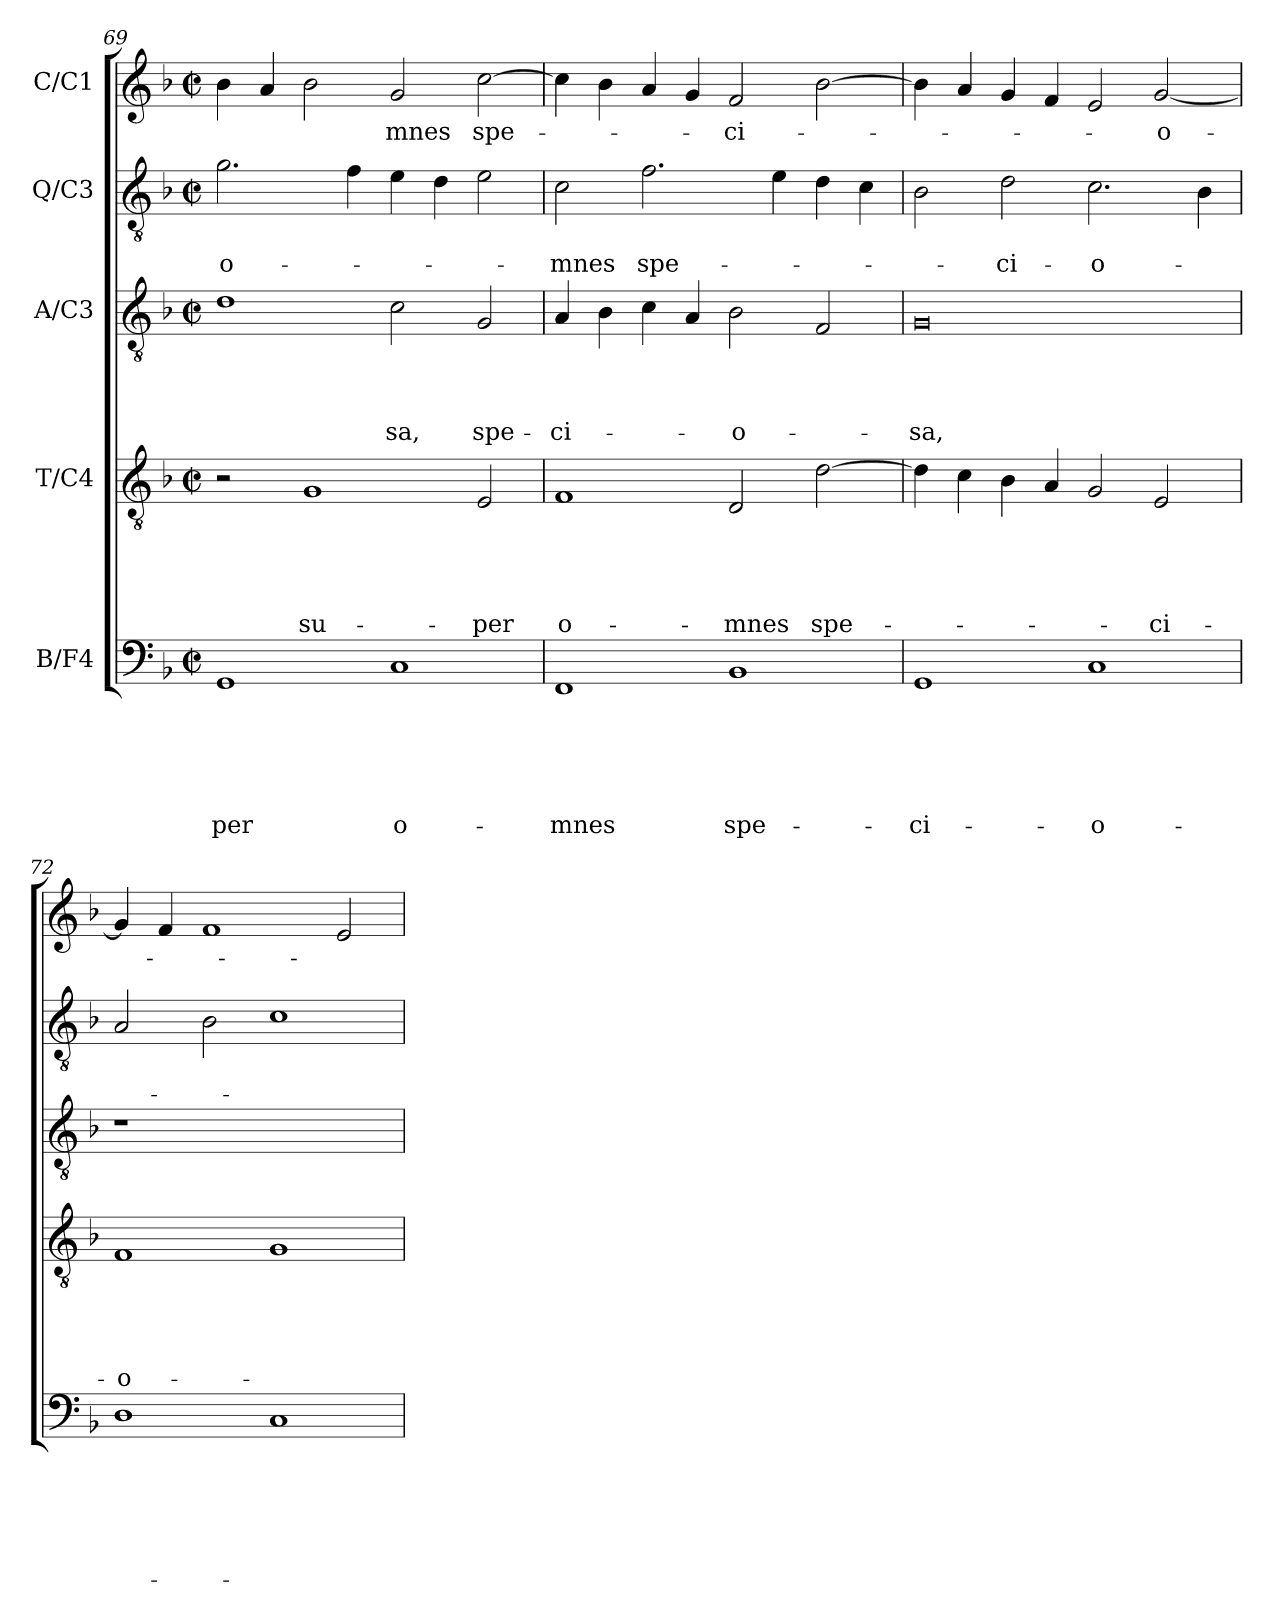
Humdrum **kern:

**kern	**text	**text	**text	**text	**text	**text	**kern	**text	**text	**text	**text	**text	**kern	**text	**text	**text	**text	**kern	**text	**text	**kern	**text
*part5	*part5	*part5	*part5	*part5	*part5	*part5	*part4	*part4	*part4	*part4	*part4	*part4	*part3	*part3	*part3	*part3	*part3	*part2	*part2	*part2	*part1	*part1
*staff5	*staff5	*staff5	*staff5	*staff5	*staff5	*staff5	*staff4	*staff4	*staff4	*staff4	*staff4	*staff4	*staff3	*staff3	*staff3	*staff3	*staff3	*staff2	*staff2	*staff2	*staff1	*staff1
*I"B/F4	*	*	*	*	*	*	*I"T/C4	*	*	*	*	*	*I"A/C3	*	*	*	*	*I"Q/C3	*	*	*I"C/C1	*
*clefF4	*	*	*	*	*	*	*clefGv2	*	*	*	*	*	*clefGv2	*	*	*	*	*clefGv2	*	*	*clefG2	*
*k[b-]	*	*	*	*	*	*	*k[b-]	*	*	*	*	*	*k[b-]	*	*	*	*	*k[b-]	*	*	*k[b-]	*
*F:	*	*	*	*	*	*	*F:	*	*	*	*	*	*F:	*	*	*	*	*F:	*	*	*F:	*
*M2/2	*	*	*	*	*	*	*M2/2	*	*	*	*	*	*M2/2	*	*	*	*	*M2/2	*	*	*M2/2	*
*met(c|)	*	*	*	*	*	*	*met(c|)	*	*	*	*	*	*met(c|)	*	*	*	*	*met(c|)	*	*	*met(c|)	*
=69	=69	=69	=69	=69	=69	=69	=69	=69	=69	=69	=69	=69	=69	=69	=69	=69	=69	=69	=69	=69	=69	=69
!	!	!	!	!	!	!LO:LY:b	!	!	!	!	!	!	!	!	!	!	!	!	!	!LO:LY:b	!	!
1GG	.	.	.	.	.	-per	2r	.	.	.	.	.	1d	.	.	.	.	2.g\	.	o-	4b-\	.
.	.	.	.	.	.	.	.	.	.	.	.	.	.	.	.	.	.	.	.	.	4a/	.
!	!	!	!	!	!	!	!	!	!	!	!	!LO:LY:b	!	!	!	!	!	!	!	!	!	!
.	.	.	.	.	.	.	1G	.	.	.	.	su-	.	.	.	.	.	.	.	.	2b-\	.
.	.	.	.	.	.	.	.	.	.	.	.	.	.	.	.	.	.	4f\	.	.	.	.
!	!	!	!	!	!	!LO:LY:b	!	!	!	!	!	!	!	!	!	!	!LO:LY:b	!	!	!	!	!LO:LY:b
1C	.	.	.	.	.	o-	.	.	.	.	.	.	2c\	.	.	.	-sa,	4e\	.	.	2g/	-mnes
.	.	.	.	.	.	.	.	.	.	.	.	.	.	.	.	.	.	4d\	.	.	.	.
!	!	!	!	!	!	!	!	!	!	!	!	!LO:LY:b	!	!	!	!	!LO:LY:b	!	!	!	!	!LO:LY:b
.	.	.	.	.	.	.	2E/	.	.	.	.	-per	2G/	.	.	.	spe-	2e\	.	.	[2cc\	spe-
=70	=70	=70	=70	=70	=70	=70	=70	=70	=70	=70	=70	=70	=70	=70	=70	=70	=70	=70	=70	=70	=70	=70
!	!	!	!	!	!	!LO:LY:b	!	!	!	!	!	!LO:LY:b	!	!	!	!	!LO:LY:b	!	!	!LO:LY:b	!	!
1FF	.	.	.	.	.	-mnes	1F	.	.	.	.	o-	4A/	.	.	.	-ci-	2c\	.	-mnes	4cc\]	.
.	.	.	.	.	.	.	.	.	.	.	.	.	4B-\	.	.	.	.	.	.	.	4b-\	.
!	!	!	!	!	!	!	!	!	!	!	!	!	!	!	!	!	!	!	!	!LO:LY:b	!	!
.	.	.	.	.	.	.	.	.	.	.	.	.	4c\	.	.	.	.	2.f\	.	spe-	4a/	.
.	.	.	.	.	.	.	.	.	.	.	.	.	4A/	.	.	.	.	.	.	.	4g/	.
!	!	!	!	!	!	!LO:LY:b	!	!	!	!	!	!LO:LY:b	!	!	!	!	!LO:LY:b	!	!	!	!	!LO:LY:b
1BB-	.	.	.	.	.	spe-	2D/	.	.	.	.	-mnes	2B-\	.	.	.	-o-	.	.	.	2f/	-ci-
.	.	.	.	.	.	.	.	.	.	.	.	.	.	.	.	.	.	4e\	.	.	.	.
!	!	!	!	!	!	!	!	!	!	!	!	!LO:LY:b	!	!	!	!	!	!	!	!	!	!
.	.	.	.	.	.	.	[2d\	.	.	.	.	spe-	2F/	.	.	.	.	4d\	.	.	[2b-\	.
.	.	.	.	.	.	.	.	.	.	.	.	.	.	.	.	.	.	4c\	.	.	.	.
!!LO:LB:g=z
=71	=71	=71	=71	=71	=71	=71	=71	=71	=71	=71	=71	=71	=71	=71	=71	=71	=71	=71	=71	=71	=71	=71
!	!	!	!	!	!	!LO:LY:b	!	!	!	!	!	!	!	!	!	!	!LO:LY:b	!	!	!	!	!
1GG	.	.	.	.	.	-ci-	4d\]	.	.	.	.	.	0G	.	.	.	-sa,	2B-\	.	.	4b-\]	.
.	.	.	.	.	.	.	4c\	.	.	.	.	.	.	.	.	.	.	.	.	.	4a/	.
!	!	!	!	!	!	!	!	!	!	!	!	!	!	!	!	!	!	!	!	!LO:LY:b	!	!
.	.	.	.	.	.	.	4B-\	.	.	.	.	.	.	.	.	.	.	2d\	.	-ci-	4g/	.
.	.	.	.	.	.	.	4A/	.	.	.	.	.	.	.	.	.	.	.	.	.	4f/	.
!	!	!	!	!	!	!LO:LY:b	!	!	!	!	!	!	!	!	!	!	!	!	!	!LO:LY:b	!	!
1C	.	.	.	.	.	-o-	2G/	.	.	.	.	.	.	.	.	.	.	2.c\	.	-o-	2e/	.
!	!	!	!	!	!	!	!	!	!	!	!	!LO:LY:b	!	!	!	!	!	!	!	!	!	!LO:LY:b
.	.	.	.	.	.	.	2E/	.	.	.	.	-ci-	.	.	.	.	.	.	.	.	[2g/	-o-
.	.	.	.	.	.	.	.	.	.	.	.	.	.	.	.	.	.	4B-\	.	.	.	.
=72	=72	=72	=72	=72	=72	=72	=72	=72	=72	=72	=72	=72	=72	=72	=72	=72	=72	=72	=72	=72	=72	=72
!	!	!	!	!	!	!	!	!	!	!	!	!LO:LY:b	!	!	!	!	!	!	!	!	!	!
1D	.	.	.	.	.	.	1F	.	.	.	.	-o-	1r	.	.	.	.	2A/	.	.	4g/]	.
.	.	.	.	.	.	.	.	.	.	.	.	.	.	.	.	.	.	.	.	.	4f/	.
.	.	.	.	.	.	.	.	.	.	.	.	.	.	.	.	.	.	2B-\	.	.	1f	.
1C	.	.	.	.	.	.	1G	.	.	.	.	.	1ryy	.	.	.	.	1c	.	.	.	.
.	.	.	.	.	.	.	.	.	.	.	.	.	.	.	.	.	.	.	.	.	2e/	.
=	=	=	=	=	=	=	=	=	=	=	=	=	=	=	=	=	=	=	=	=	=	=
*-	*-	*-	*-	*-	*-	*-	*-	*-	*-	*-	*-	*-	*-	*-	*-	*-	*-	*-	*-	*-	*-	*-
